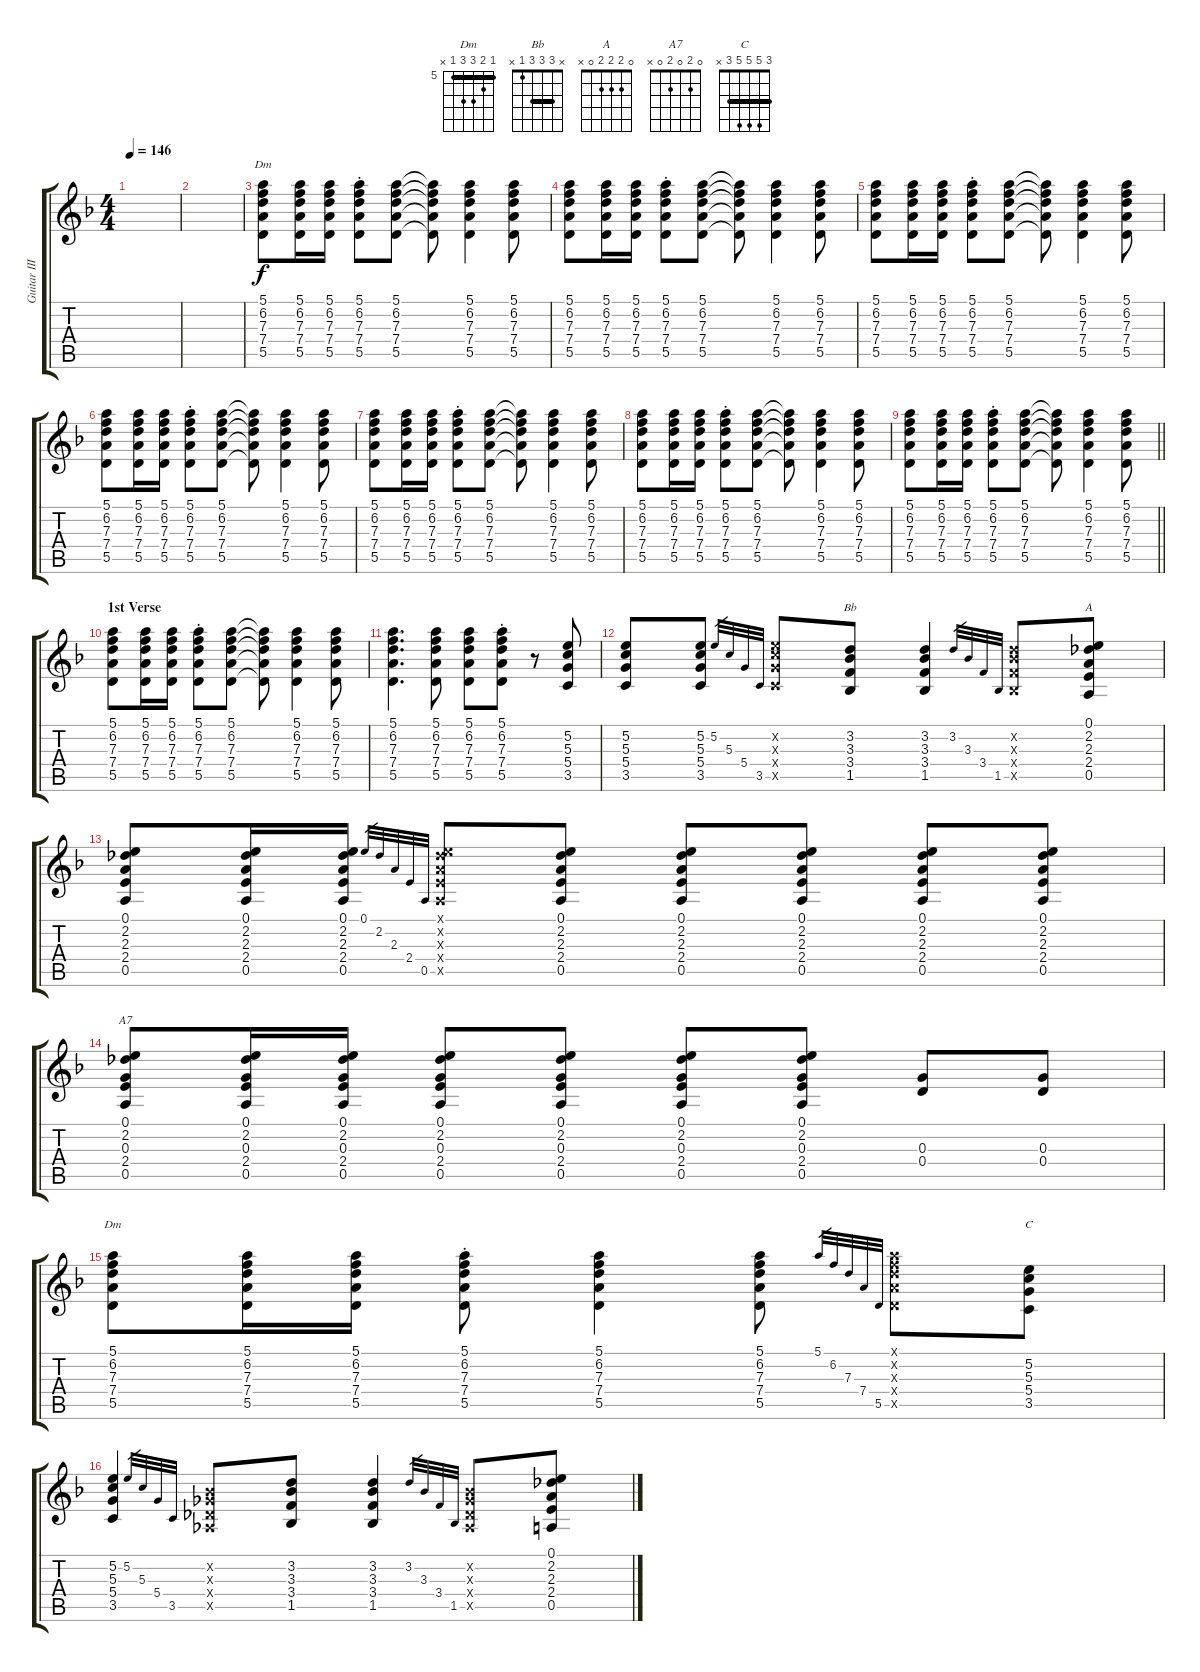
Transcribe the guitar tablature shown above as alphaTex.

\track ("Guitar III" "Guitar III") {instrument electricguitarclean}
\staff {score tabs}
\tuning (E4 B3 G3 D3 A2 E2) {hide}
\chord ("Dm" 5 6 7 7 5 5) {firstfret 5 barre 5}
\chord ("Bb" x 3 3 3 1 x) {barre 3}
\chord ("A" 0 2 2 2 0 x)
\chord ("A7" 0 2 0 2 0 x)
\chord ("Dm" 5 6 7 7 5 x) {firstfret 5 barre 5}
\chord ("C" 3 5 5 5 3 x) {barre 3}
\ts (4 4)
\section ("" "")
\tempo 146
\clef g2
\ks f
|
|
(5.1 6.2 7.3 7.4 5.5).8{ch "Dm"} (5.1 6.2 7.3 7.4 5.5).16 (5.1 6.2 7.3 7.4 5.5).16 (5.1{st} 6.2{st} 7.3{st} 7.4{st} 5.5{st}).8 (5.1 6.2 7.3 7.4 5.5).8 (5.1{t} 6.2{t} 7.3{t} 7.4{t} 5.5{t}).8 (5.1 6.2 7.3 7.4 5.5).4 (5.1 6.2 7.3 7.4 5.5).8 |
(5.1 6.2 7.3 7.4 5.5).8 (5.1 6.2 7.3 7.4 5.5).16 (5.1 6.2 7.3 7.4 5.5).16 (5.1{st} 6.2{st} 7.3{st} 7.4{st} 5.5{st}).8 (5.1 6.2 7.3 7.4 5.5).8 (5.1{t} 6.2{t} 7.3{t} 7.4{t} 5.5{t}).8 (5.1 6.2 7.3 7.4 5.5).4 (5.1 6.2 7.3 7.4 5.5).8 |
(5.1 6.2 7.3 7.4 5.5).8 (5.1 6.2 7.3 7.4 5.5).16 (5.1 6.2 7.3 7.4 5.5).16 (5.1{st} 6.2{st} 7.3{st} 7.4{st} 5.5{st}).8 (5.1 6.2 7.3 7.4 5.5).8 (5.1{t} 6.2{t} 7.3{t} 7.4{t} 5.5{t}).8 (5.1 6.2 7.3 7.4 5.5).4 (5.1 6.2 7.3 7.4 5.5).8 |
(5.1 6.2 7.3 7.4 5.5).8 (5.1 6.2 7.3 7.4 5.5).16 (5.1 6.2 7.3 7.4 5.5).16 (5.1{st} 6.2{st} 7.3{st} 7.4{st} 5.5{st}).8 (5.1 6.2 7.3 7.4 5.5).8 (5.1{t} 6.2{t} 7.3{t} 7.4{t} 5.5{t}).8 (5.1 6.2 7.3 7.4 5.5).4 (5.1 6.2 7.3 7.4 5.5).8 |
(5.1 6.2 7.3 7.4 5.5).8 (5.1 6.2 7.3 7.4 5.5).16 (5.1 6.2 7.3 7.4 5.5).16 (5.1{st} 6.2{st} 7.3{st} 7.4{st} 5.5{st}).8 (5.1 6.2 7.3 7.4 5.5).8 (5.1{t} 6.2{t} 7.3{t} 7.4{t} 5.5{t}).8 (5.1 6.2 7.3 7.4 5.5).4 (5.1 6.2 7.3 7.4 5.5).8 |
(5.1 6.2 7.3 7.4 5.5).8 (5.1 6.2 7.3 7.4 5.5).16 (5.1 6.2 7.3 7.4 5.5).16 (5.1{st} 6.2{st} 7.3{st} 7.4{st} 5.5{st}).8 (5.1 6.2 7.3 7.4 5.5).8 (5.1{t} 6.2{t} 7.3{t} 7.4{t} 5.5{t}).8 (5.1 6.2 7.3 7.4 5.5).4 (5.1 6.2 7.3 7.4 5.5).8 |
\barLineRight lightlight
(5.1 6.2 7.3 7.4 5.5).8 (5.1 6.2 7.3 7.4 5.5).16 (5.1 6.2 7.3 7.4 5.5).16 (5.1{st} 6.2{st} 7.3{st} 7.4{st} 5.5{st}).8 (5.1 6.2 7.3 7.4 5.5).8 (5.1{t} 6.2{t} 7.3{t} 7.4{t} 5.5{t}).8 (5.1 6.2 7.3 7.4 5.5).4 (5.1 6.2 7.3 7.4 5.5).8 |
\section ("" "1st Verse")
(5.1 6.2 7.3 7.4 5.5).8 (5.1 6.2 7.3 7.4 5.5).16 (5.1 6.2 7.3 7.4 5.5).16 (5.1{st} 6.2{st} 7.3{st} 7.4{st} 5.5{st}).8 (5.1 6.2 7.3 7.4 5.5).8 (5.1{t} 6.2{t} 7.3{t} 7.4{t} 5.5{t}).8 (5.1 6.2 7.3 7.4 5.5).4 (5.1 6.2 7.3 7.4 5.5).8 |
(5.1 6.2 7.3 7.4 5.5).4{d} (5.1 6.2 7.3 7.4 5.5).8 (5.1 6.2 7.3 7.4 5.5).8 (5.1{st} 6.2{st} 7.3{st} 7.4{st} 5.5{st}).8 r.8 (5.2 5.3 5.4 3.5).8 |
(5.2 5.3 5.4 3.5).8 (5.2 5.3 5.4 3.5).8 5.2.32{gr} 5.3.32{gr} 5.4.32{gr} 3.5.32{gr} (5.2{x} 5.3{x} 5.4{x} 3.5{x}).8 (3.2 3.3 3.4 1.5).8{ch "Bb"} (3.2 3.3 3.4 1.5).4 3.2.32{gr} 3.3.32{gr} 3.4.32{gr} 1.5.32{gr} (3.2{x} 3.3{x} 3.4{x} 1.5{x}).8 (0.1 2.2 2.3 2.4 0.5).8{ch "A"} |
(0.1 2.2 2.3 2.4 0.5).8 (0.1 2.2 2.3 2.4 0.5).16 (0.1 2.2 2.3 2.4 0.5).16 0.1.32{gr} 2.2.32{gr} 2.3.32{gr} 2.4.32{gr} 0.5.32{gr} (0.1{x} 2.2{x} 2.3{x} 2.4{x} 0.5{x}).8 (0.1 2.2 2.3 2.4 0.5).8 (0.1 2.2 2.3 2.4 0.5).8 (0.1 2.2 2.3 2.4 0.5).8 (0.1 2.2 2.3 2.4 0.5).8 (0.1 2.2 2.3 2.4 0.5).8 |
(0.1 2.2 0.3 2.4 0.5).8{ch "A7"} (0.1 2.2 0.3 2.4 0.5).16 (0.1 2.2 0.3 2.4 0.5).16 (0.1 2.2 0.3 2.4 0.5).8 (0.1 2.2 0.3 2.4 0.5).8 (0.1 2.2 0.3 2.4 0.5).8 (0.1 2.2 0.3 2.4 0.5).8 (0.3 0.4).8 (0.3 0.4).8 |
(5.1 6.2 7.3 7.4 5.5).8{ch "Dm"} (5.1 6.2 7.3 7.4 5.5).16 (5.1 6.2 7.3 7.4 5.5).16 (5.1{st} 6.2{st} 7.3{st} 7.4{st} 5.5{st}).8 (5.1 6.2 7.3 7.4 5.5).4 (5.1 6.2 7.3 7.4 5.5).8 5.1.32{gr} 6.2.32{gr} 7.3.32{gr} 7.4.32{gr} 5.5.32{gr} (5.1{x} 6.2{x} 7.3{x} 7.4{x} 5.5{x}).8 (5.2 5.3 5.4 3.5).8{ch "C"} |
(5.2 5.3 5.4 3.5).4 5.2.32{gr} 5.3.32{gr} 5.4.32{gr} 3.5.32{gr} (-1.2{x} -1.3{x} -1.4{x} -1.5{x}).8 (3.2 3.3 3.4 1.5).8 (3.2 3.3 3.4 1.5).4 3.2.32{gr} 3.3.32{gr} 3.4.32{gr} 1.5.32{gr} (-1.2{x} -1.3{x} -1.4{x} -1.5{x}).8 (0.1 2.2 2.3 2.4 0.5).8
